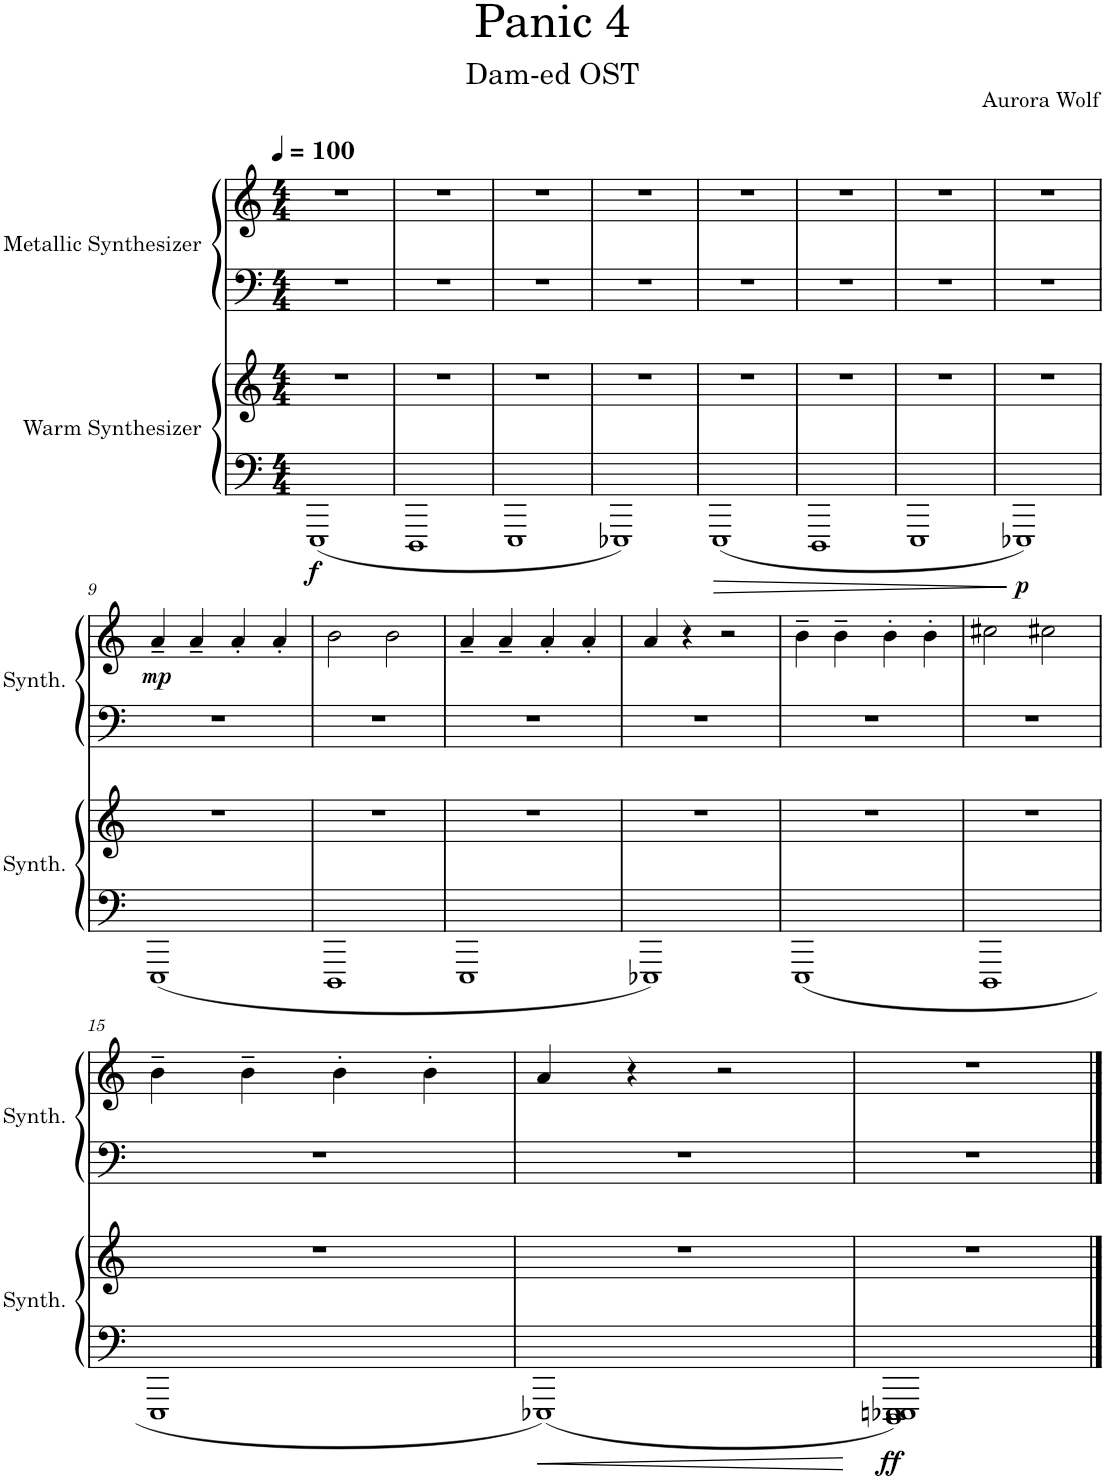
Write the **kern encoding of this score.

**kern	**kern	**dynam	**kern	**kern	**dynam
*part2	*part2	*part2	*part1	*part1	*part1
*staff4	*staff3	*staff3/4	*staff2	*staff1	*staff1/2
*I"Warm Synthesizer	*	*	*I"Metallic Synthesizer	*	*
*I'Synth.	*	*	*I'Synth.	*	*
*clefF4	*clefG2	*	*clefF4	*clefG2	*
*k[]	*k[]	*	*k[]	*k[]	*
*M4/4	*M4/4	*	*M4/4	*M4/4	*
*MM100	*MM100	*	*MM100	*MM100	*
=1	=1	=1	=1	=1	=1
!	!	!LO:DY:b=2	!	!	!
1EEE	1r	f	1r	1r	.
=2	=2	=2	=2	=2	=2
1DDD	1r	.	1r	1r	.
=3	=3	=3	=3	=3	=3
1EEE	1r	.	1r	1r	.
=4	=4	=4	=4	=4	=4
1EEE-X	1r	.	1r	1r	.
=5	=5	=5	=5	=5	=5
1EEE	1r	.	1r	1r	.
=6	=6	=6	=6	=6	=6
1DDD	1r	.	1r	1r	.
=7	=7	=7	=7	=7	=7
1EEE	1r	.	1r	1r	.
=8	=8	=8	=8	=8	=8
!	!	!LO:DY:b=2	!	!	!
1EEE-X	1r	p	1r	1r	.
!!LO:LB:g=z
=9	=9	=9	=9	=9	=9
!	!	!	!	!	!LO:DY:b
1EEE	1r	.	1r	4a~/	mp
.	.	.	.	4a~/	.
.	.	.	.	4a'/	.
.	.	.	.	4a'/	.
=10	=10	=10	=10	=10	=10
1DDD	1r	.	1r	2b\	.
.	.	.	.	2b\	.
=11	=11	=11	=11	=11	=11
1EEE	1r	.	1r	4a~/	.
.	.	.	.	4a~/	.
.	.	.	.	4a'/	.
.	.	.	.	4a'/	.
=12	=12	=12	=12	=12	=12
1EEE-X	1r	.	1r	4a/	.
.	.	.	.	4r	.
.	.	.	.	2r	.
=13	=13	=13	=13	=13	=13
1EEE	1r	.	1r	4b~\	.
.	.	.	.	4b~\	.
.	.	.	.	4b'\	.
.	.	.	.	4b'\	.
=14	=14	=14	=14	=14	=14
1DDD	1r	.	1r	2cc#X\	.
.	.	.	.	2cc#X\	.
!!LO:LB:g=z
=15	=15	=15	=15	=15	=15
1EEE	1r	.	1r	4b~\	.
.	.	.	.	4b~\	.
.	.	.	.	4b'\	.
.	.	.	.	4b'\	.
=16	=16	=16	=16	=16	=16
1EEE-X	1r	.	1r	4a/	.
.	.	.	.	4r	.
.	.	.	.	2r	.
=17	=17	=17	=17	=17	=17
!	!	!LO:DY:b=2	!	!	!
1DDD 1EEE-X 1EEEn	1r	ff	1r	1r	.
==	==	==	==	==	==
*-	*-	*-	*-	*-	*-
